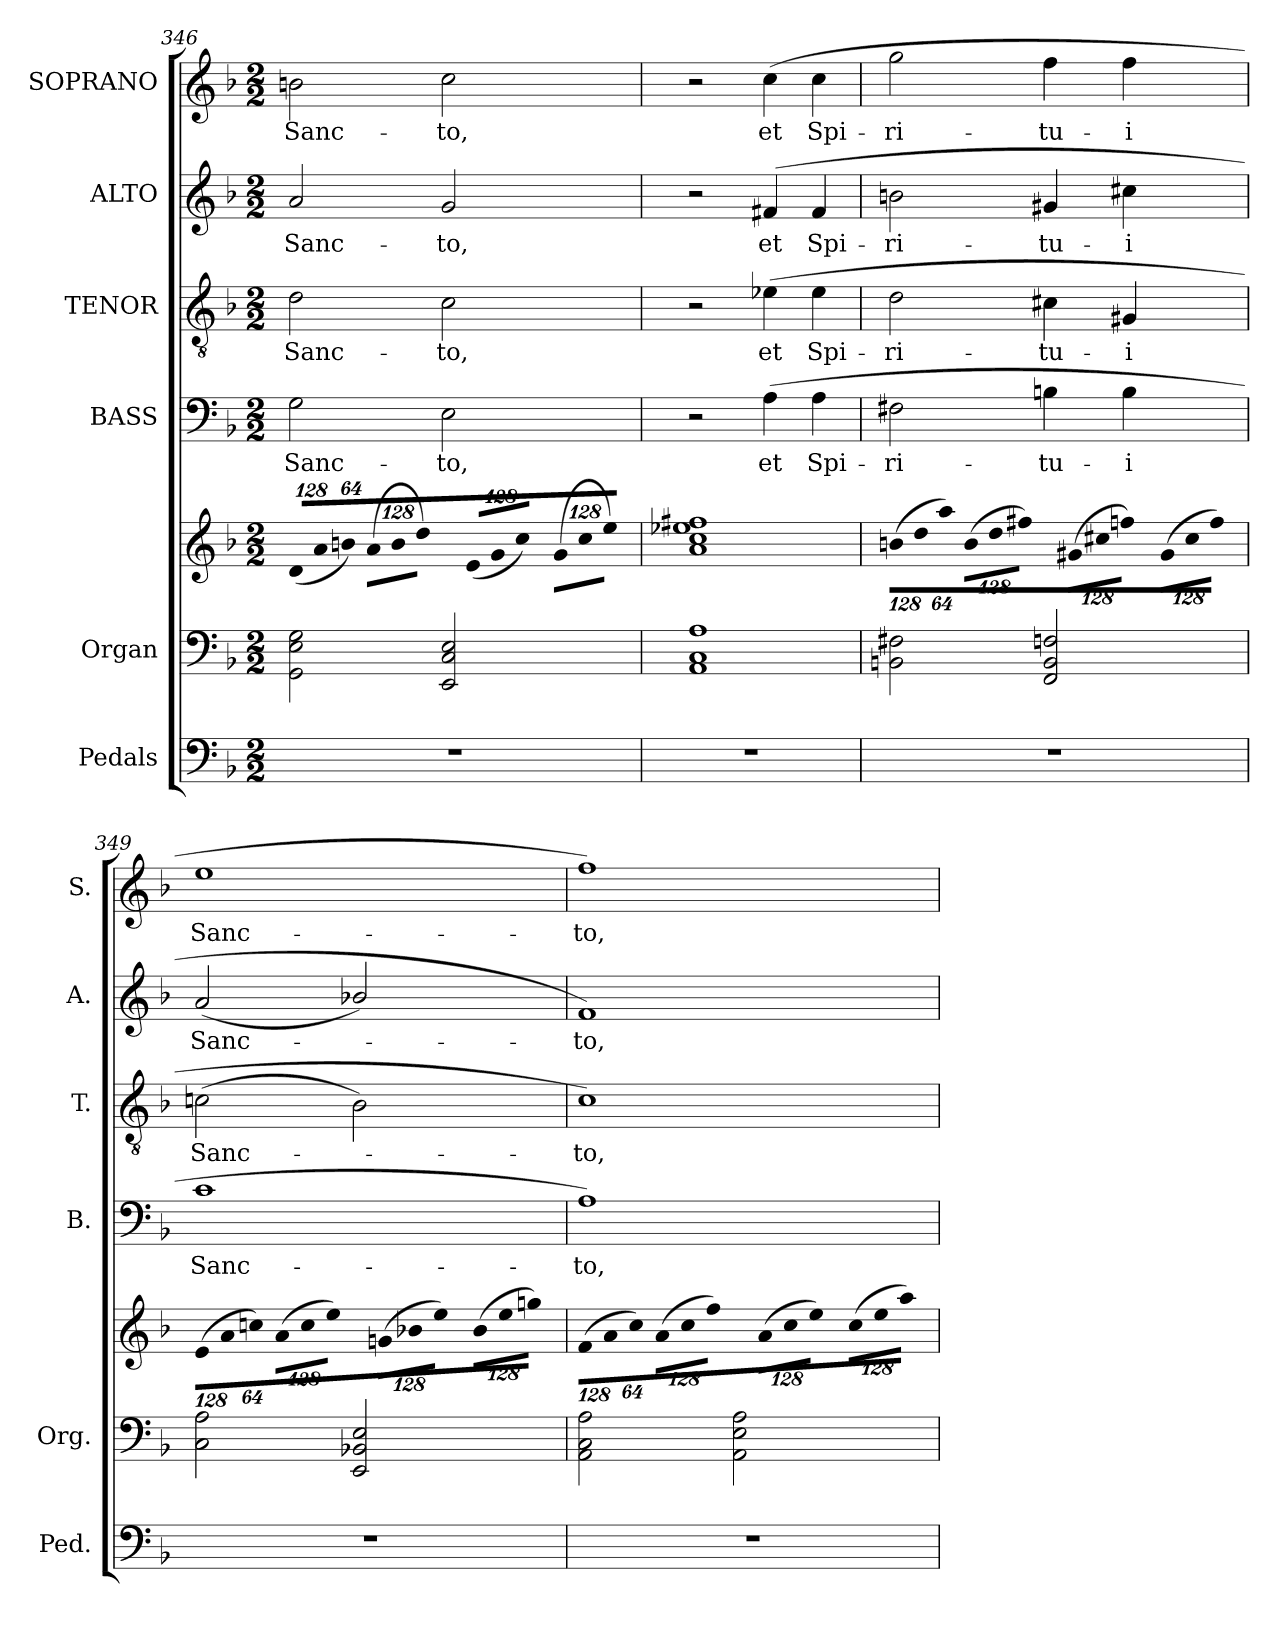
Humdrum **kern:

**kern	**kern	**kern	**kern	**text	**kern	**text	**kern	**text	**kern	**text
*part6	*part5	*part5	*part4	*part4	*part3	*part3	*part2	*part2	*part1	*part1
*staff7	*staff6	*staff5	*staff4	*staff4	*staff3	*staff3	*staff2	*staff2	*staff1	*staff1
*I"Pedals	*I"Organ	*	*I"BASS	*	*I"TENOR	*	*I"ALTO	*	*I"SOPRANO	*
*I'Ped.	*I'Org.	*	*I'B.	*	*I'T.	*	*I'A.	*	*I'S.	*
*clefF4	*clefF4	*clefG2	*clefF4	*	*clefGv2	*	*clefG2	*	*clefG2	*
*	*	*	*	*	*ITrd7c12	*	*	*	*	*
*k[b-]	*k[b-]	*k[b-]	*k[b-]	*	*k[b-]	*	*k[b-]	*	*k[b-]	*
*F:	*F:	*F:	*F:	*	*F:	*	*F:	*	*F:	*
*M2/2	*M2/2	*M2/2	*M2/2	*	*M2/2	*	*M2/2	*	*M2/2	*
*	*	*Xbrackettup	*	*	*	*	*	*	*	*
=346	=346	=346	=346	=346	=346	=346	=346	=346	=346	=346
!	!	!LO:N:vis=8	!	!	!	!	!	!	!	!
!	!	!	!	!LO:LY:b:color=#000000	!	!	!	!	!	!
!	!	!	!	!	!	!LO:LY:b:color=#000000	!	!	!	!
!	!	!	!	!	!	!	!	!LO:LY:b:color=#000000	!	!
!	!	!	!	!	!	!	!	!	!	!LO:LY:b:color=#000000
1r	2GGi\ 2Ei 2Gi	(1024%85di/L	2Gi\	Sanc-	2Di\	Sanc-	2ai/	Sanc-	2bni\	Sanc-
!	!	!LO:N:vis=8	!	!	!	!	!	!	!	!
.	.	1024%85ai/	.	.	.	.	.	.	.	.
!	!	!LO:N:vis=8	!	!	!	!	!	!	!	!
.	.	512%43bni/J)	.	.	.	.	.	.	.	.
!	!	!LO:N:vis=8	!	!	!	!	!	!	!	!
.	.	(1024%85ai\L	.	.	.	.	.	.	.	.
!	!	!LO:N:vis=8	!	!	!	!	!	!	!	!
.	.	1024%85bi\	.	.	.	.	.	.	.	.
!	!	!LO:N:vis=8	!	!	!	!	!	!	!	!
.	.	512%43ddi\J)	.	.	.	.	.	.	.	.
!	!	!LO:N:vis=8	!	!	!	!	!	!	!	!
!	!	!	!	!LO:LY:b:color=#000000	!	!	!	!	!	!
!	!	!	!	!	!	!LO:LY:b:color=#000000	!	!	!	!
!	!	!	!	!	!	!	!	!LO:LY:b:color=#000000	!	!
!	!	!	!	!	!	!	!	!	!	!LO:LY:b:color=#000000
.	2EEi/ 2Ci 2Ei	(1024%85ei/L	2Ei\	-to,	2Ci\	-to,	2gi/	-to,	2cci\	-to,
!	!	!LO:N:vis=8	!	!	!	!	!	!	!	!
.	.	1024%85gi/	.	.	.	.	.	.	.	.
!	!	!LO:N:vis=8	!	!	!	!	!	!	!	!
.	.	512%43cci/J)	.	.	.	.	.	.	.	.
!	!	!LO:N:vis=8	!	!	!	!	!	!	!	!
.	.	(1024%85gi\L	.	.	.	.	.	.	.	.
!	!	!LO:N:vis=8	!	!	!	!	!	!	!	!
.	.	1024%85cci\	.	.	.	.	.	.	.	.
!	!	!LO:N:vis=8	!	!	!	!	!	!	!	!
.	.	512%43eei\J)	.	.	.	.	.	.	.	.
=347	=347	=347	=347	=347	=347	=347	=347	=347	=347	=347
1r	1AAi 1Ci 1Ai	1ai 1cci 1ee-Xi 1ff#Xi	2r	.	2r	.	2r	.	2r	.
!	!	!	!	!LO:LY:b:color=#000000	!	!	!	!	!	!
!	!	!	!	!	!	!LO:LY:b:color=#000000	!	!	!	!
!	!	!	!	!	!	!	!	!LO:LY:b:color=#000000	!	!
!	!	!	!	!	!	!	!	!	!	!LO:LY:b:color=#000000
.	.	.	(4Ai\	et	(4E-Xi\	et	(4f#Xi/	et	(4cci\	et
!	!	!	!	!LO:LY:b:color=#000000	!	!	!	!	!	!
!	!	!	!	!	!	!LO:LY:b:color=#000000	!	!	!	!
!	!	!	!	!	!	!	!	!LO:LY:b:color=#000000	!	!
!	!	!	!	!	!	!	!	!	!	!LO:LY:b:color=#000000
.	.	.	4Ai\	Spi-	4E-i\	Spi-	4f#i/	Spi-	4cci\	Spi-
=348	=348	=348	=348	=348	=348	=348	=348	=348	=348	=348
!	!	!LO:N:vis=8	!	!	!	!	!	!	!	!
!	!	!	!	!LO:LY:b:color=#000000	!	!	!	!	!	!
!	!	!	!	!	!	!LO:LY:b:color=#000000	!	!	!	!
!	!	!	!	!	!	!	!	!LO:LY:b:color=#000000	!	!
!	!	!	!	!	!	!	!	!	!	!LO:LY:b:color=#000000
1r	2BBni\ 2F#Xi	(1024%85bni\L	2F#Xi\	-ri-	2Di\	-ri-	2bni\	-ri-	2ggi\	-ri-
!	!	!LO:N:vis=8	!	!	!	!	!	!	!	!
.	.	1024%85ddi\	.	.	.	.	.	.	.	.
!	!	!LO:N:vis=8	!	!	!	!	!	!	!	!
.	.	512%43aai\J)	.	.	.	.	.	.	.	.
!	!	!LO:N:vis=8	!	!	!	!	!	!	!	!
.	.	(1024%85bi\L	.	.	.	.	.	.	.	.
!	!	!LO:N:vis=8	!	!	!	!	!	!	!	!
.	.	1024%85ddi\	.	.	.	.	.	.	.	.
!	!	!LO:N:vis=8	!	!	!	!	!	!	!	!
.	.	512%43ff#Xi\J)	.	.	.	.	.	.	.	.
!	!	!LO:N:vis=8	!	!	!	!	!	!	!	!
!	!	!	!	!LO:LY:b:color=#000000	!	!	!	!	!	!
!	!	!	!	!	!	!LO:LY:b:color=#000000	!	!	!	!
!	!	!	!	!	!	!	!	!LO:LY:b:color=#000000	!	!
!	!	!	!	!	!	!	!	!	!	!LO:LY:b:color=#000000
.	2FFi/ 2BBi 2Fni	(1024%85g#Xi\L	4Bni\	-tu-	4C#Xi\	-tu-	4g#Xi/	-tu-	4ffi\	-tu-
!	!	!LO:N:vis=8	!	!	!	!	!	!	!	!
.	.	1024%85cc#Xi\	.	.	.	.	.	.	.	.
!	!	!LO:N:vis=8	!	!	!	!	!	!	!	!
.	.	512%43ffni\J)	.	.	.	.	.	.	.	.
!	!	!LO:N:vis=8	!	!	!	!	!	!	!	!
!	!	!	!	!LO:LY:b:color=#000000	!	!	!	!	!	!
!	!	!	!	!	!	!LO:LY:b:color=#000000	!	!	!	!
!	!	!	!	!	!	!	!	!LO:LY:b:color=#000000	!	!
!	!	!	!	!	!	!	!	!	!	!LO:LY:b:color=#000000
.	.	(1024%85g#i\L	4Bi\	-i	4GG#Xi/	-i	4cc#Xi\	-i	4ffi\	-i
!	!	!LO:N:vis=8	!	!	!	!	!	!	!	!
.	.	1024%85cc#i\	.	.	.	.	.	.	.	.
!	!	!LO:N:vis=8	!	!	!	!	!	!	!	!
.	.	512%43ffi\J)	.	.	.	.	.	.	.	.
!!LO:PB:g=z
=349	=349	=349	=349	=349	=349	=349	=349	=349	=349	=349
!	!	!LO:N:vis=8	!	!	!	!	!	!	!	!
!	!	!	!	!LO:LY:b:color=#000000	!	!	!	!	!	!
!	!	!	!	!	!	!LO:LY:b:color=#000000	!	!	!	!
!	!	!	!	!	!	!	!	!LO:LY:b:color=#000000	!	!
!	!	!	!	!	!	!	!	!	!	!LO:LY:b:color=#000000
1r	2Ci\ 2Ai	(1024%85ei/L	1ci	Sanc-	(2Cni\	Sanc-	(2ai/	Sanc-	1eei	Sanc-
!	!	!LO:N:vis=8	!	!	!	!	!	!	!	!
.	.	1024%85ai/	.	.	.	.	.	.	.	.
!	!	!LO:N:vis=8	!	!	!	!	!	!	!	!
.	.	512%43ccni/J)	.	.	.	.	.	.	.	.
!	!	!LO:N:vis=8	!	!	!	!	!	!	!	!
.	.	(1024%85ai\L	.	.	.	.	.	.	.	.
!	!	!LO:N:vis=8	!	!	!	!	!	!	!	!
.	.	1024%85cci\	.	.	.	.	.	.	.	.
!	!	!LO:N:vis=8	!	!	!	!	!	!	!	!
.	.	512%43eei\J)	.	.	.	.	.	.	.	.
!	!	!LO:N:vis=8	!	!	!	!	!	!	!	!
.	2EEi/ 2BB-Xi 2Ei	(1024%85gni\L	.	.	2BB-i\)	.	2b-Xi/)	.	.	.
!	!	!LO:N:vis=8	!	!	!	!	!	!	!	!
.	.	1024%85b-Xi\	.	.	.	.	.	.	.	.
!	!	!LO:N:vis=8	!	!	!	!	!	!	!	!
.	.	512%43eei\J)	.	.	.	.	.	.	.	.
!	!	!LO:N:vis=8	!	!	!	!	!	!	!	!
.	.	(1024%85b-i\L	.	.	.	.	.	.	.	.
!	!	!LO:N:vis=8	!	!	!	!	!	!	!	!
.	.	1024%85eei\	.	.	.	.	.	.	.	.
!	!	!LO:N:vis=8	!	!	!	!	!	!	!	!
.	.	512%43ggni\J)	.	.	.	.	.	.	.	.
=350	=350	=350	=350	=350	=350	=350	=350	=350	=350	=350
!	!	!LO:N:vis=8	!	!	!	!	!	!	!	!
!	!	!	!	!LO:LY:b:color=#000000	!	!	!	!	!	!
!	!	!	!	!	!	!LO:LY:b:color=#000000	!	!	!	!
!	!	!	!	!	!	!	!	!LO:LY:b:color=#000000	!	!
!	!	!	!	!	!	!	!	!	!	!LO:LY:b:color=#000000
1r	2AAi\ 2Ci 2Ai	(1024%85fi/L	1Ai)	-to,	1Ci)	-to,	1fi)	-to,	1ffi)	-to,
!	!	!LO:N:vis=8	!	!	!	!	!	!	!	!
.	.	1024%85ai/	.	.	.	.	.	.	.	.
!	!	!LO:N:vis=8	!	!	!	!	!	!	!	!
.	.	512%43cci/J)	.	.	.	.	.	.	.	.
!	!	!LO:N:vis=8	!	!	!	!	!	!	!	!
.	.	(1024%85ai\L	.	.	.	.	.	.	.	.
!	!	!LO:N:vis=8	!	!	!	!	!	!	!	!
.	.	1024%85cci\	.	.	.	.	.	.	.	.
!	!	!LO:N:vis=8	!	!	!	!	!	!	!	!
.	.	512%43ffi\J)	.	.	.	.	.	.	.	.
!	!	!LO:N:vis=8	!	!	!	!	!	!	!	!
.	2AAi\ 2Ei 2Ai	(1024%85ai\L	.	.	.	.	.	.	.	.
!	!	!LO:N:vis=8	!	!	!	!	!	!	!	!
.	.	1024%85cci\	.	.	.	.	.	.	.	.
!	!	!LO:N:vis=8	!	!	!	!	!	!	!	!
.	.	512%43eei\J)	.	.	.	.	.	.	.	.
!	!	!LO:N:vis=8	!	!	!	!	!	!	!	!
.	.	(1024%85cci\L	.	.	.	.	.	.	.	.
!	!	!LO:N:vis=8	!	!	!	!	!	!	!	!
.	.	1024%85eei\	.	.	.	.	.	.	.	.
!	!	!LO:N:vis=8	!	!	!	!	!	!	!	!
.	.	512%43aai\J)	.	.	.	.	.	.	.	.
=	=	=	=	=	=	=	=	=	=	=
*-	*-	*-	*-	*-	*-	*-	*-	*-	*-	*-
